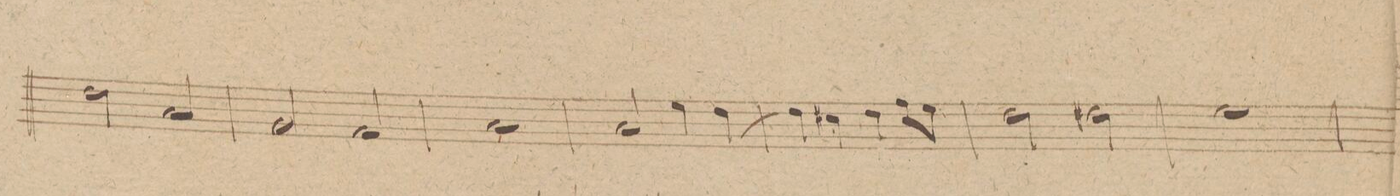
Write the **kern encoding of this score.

**kern	**dynam
*I"Oboi 2do	*
*clefG2	*
*k[]	*
*met(c|)	*
*M2/2	*
2dd\	.
2a/	.
=47	=47
2g/	.
2f/	.
=48	=48
1a	.
=49	=49
2a/	.
4ee\	.
[4dd\	.
=50	=50
4dd\]	.
4cc#X\	.
4dd\	.
8ff\L	.
8ee\J	.
=51	=51
2dd\	.
2dd#X\	.
=52	=52
1ee	.
=53	=53
*-	*-
